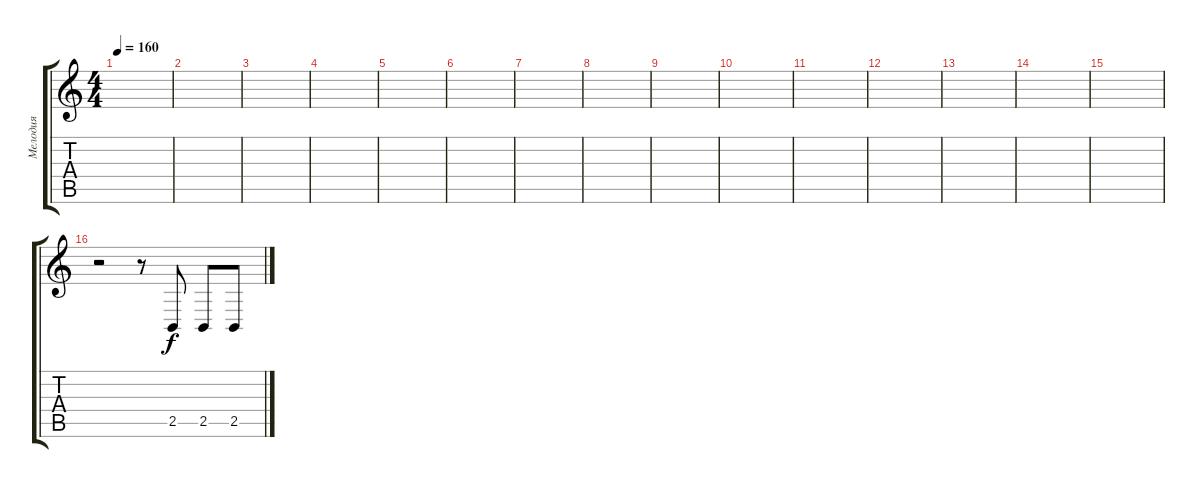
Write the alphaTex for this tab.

\track ("Мелодия" "Мелодия") {instrument stringensemble1}
\staff {score tabs}
\tuning (E4 B3 G3 D3 A2 E2) {hide}
\ts (4 4)
\tempo 160
\clef g2
\ks c
|
|
|
|
|
|
|
|
|
|
|
|
|
|
|
r.2 r.8 2.5.8 2.5.8 2.5.8
